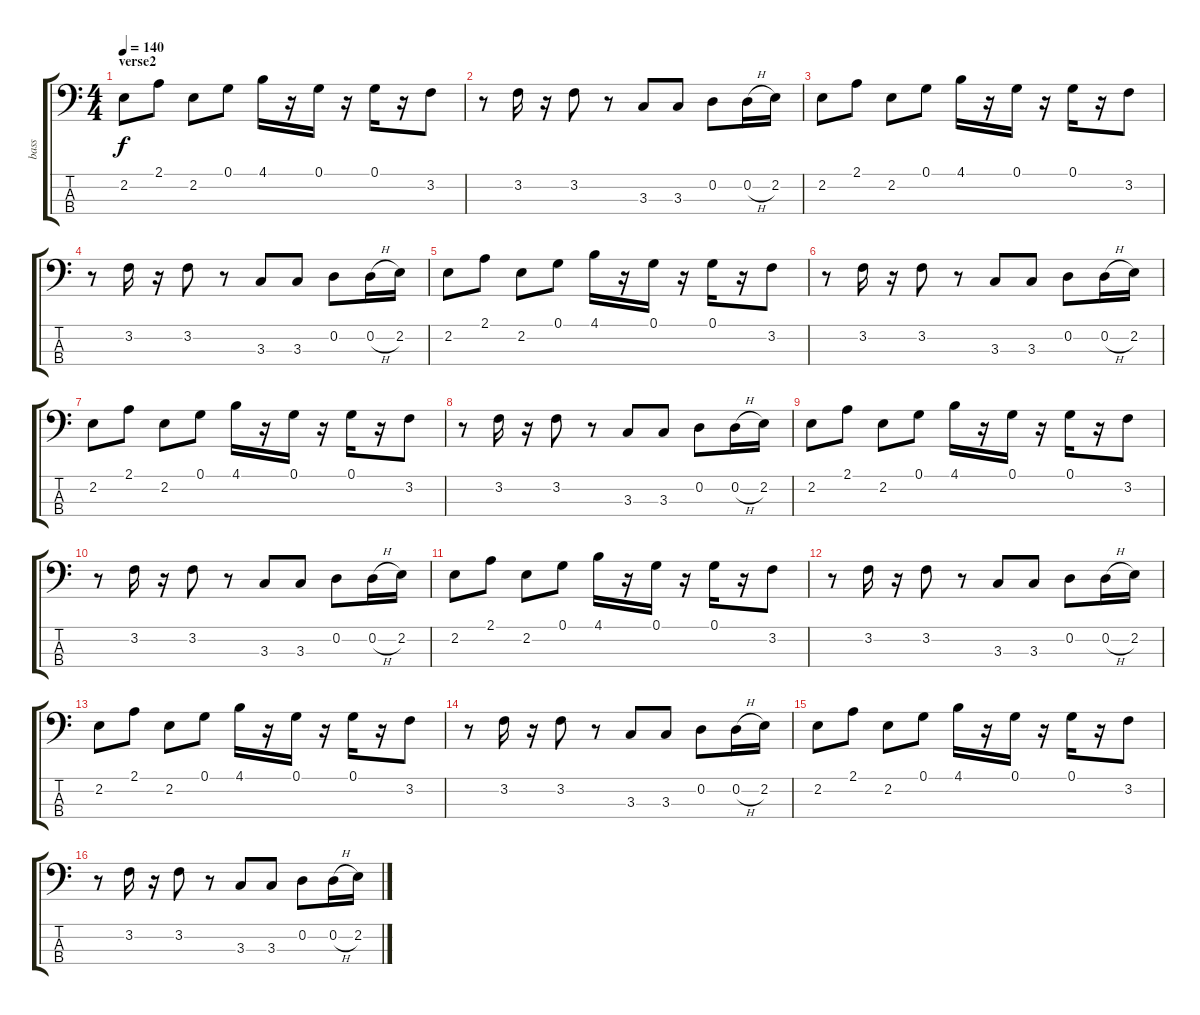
\track ("bass" "bass") {instrument electricbassfinger}
\staff {score tabs}
\tuning (G2 D2 A1 E1) {hide}
\ts (4 4)
\section ("" "verse2")
\tempo 140
\clef f4
\ks c
2.2.8{dy f} 2.1.8 2.2.8 0.1.8 4.1.16 r.16 0.1.16 r.16 0.1.16 r.16 3.2.8 |
r.8 3.2.16 r.16 3.2.8 r.8 3.3.8 3.3.8 0.2.8 0.2{h}.16 2.2.16 |
2.2.8 2.1.8 2.2.8 0.1.8 4.1.16 r.16 0.1.16 r.16 0.1.16 r.16 3.2.8 |
r.8 3.2.16 r.16 3.2.8 r.8 3.3.8 3.3.8 0.2.8 0.2{h}.16 2.2.16 |
2.2.8 2.1.8 2.2.8 0.1.8 4.1.16 r.16 0.1.16 r.16 0.1.16 r.16 3.2.8 |
r.8 3.2.16 r.16 3.2.8 r.8 3.3.8 3.3.8 0.2.8 0.2{h}.16 2.2.16 |
2.2.8 2.1.8 2.2.8 0.1.8 4.1.16 r.16 0.1.16 r.16 0.1.16 r.16 3.2.8 |
r.8 3.2.16 r.16 3.2.8 r.8 3.3.8 3.3.8 0.2.8 0.2{h}.16 2.2.16 |
2.2.8 2.1.8 2.2.8 0.1.8 4.1.16 r.16 0.1.16 r.16 0.1.16 r.16 3.2.8 |
r.8 3.2.16 r.16 3.2.8 r.8 3.3.8 3.3.8 0.2.8 0.2{h}.16 2.2.16 |
2.2.8 2.1.8 2.2.8 0.1.8 4.1.16 r.16 0.1.16 r.16 0.1.16 r.16 3.2.8 |
r.8 3.2.16 r.16 3.2.8 r.8 3.3.8 3.3.8 0.2.8 0.2{h}.16 2.2.16 |
2.2.8 2.1.8 2.2.8 0.1.8 4.1.16 r.16 0.1.16 r.16 0.1.16 r.16 3.2.8 |
r.8 3.2.16 r.16 3.2.8 r.8 3.3.8 3.3.8 0.2.8 0.2{h}.16 2.2.16 |
2.2.8 2.1.8 2.2.8 0.1.8 4.1.16 r.16 0.1.16 r.16 0.1.16 r.16 3.2.8 |
r.8 3.2.16 r.16 3.2.8 r.8 3.3.8 3.3.8 0.2.8 0.2{h}.16 2.2.16
